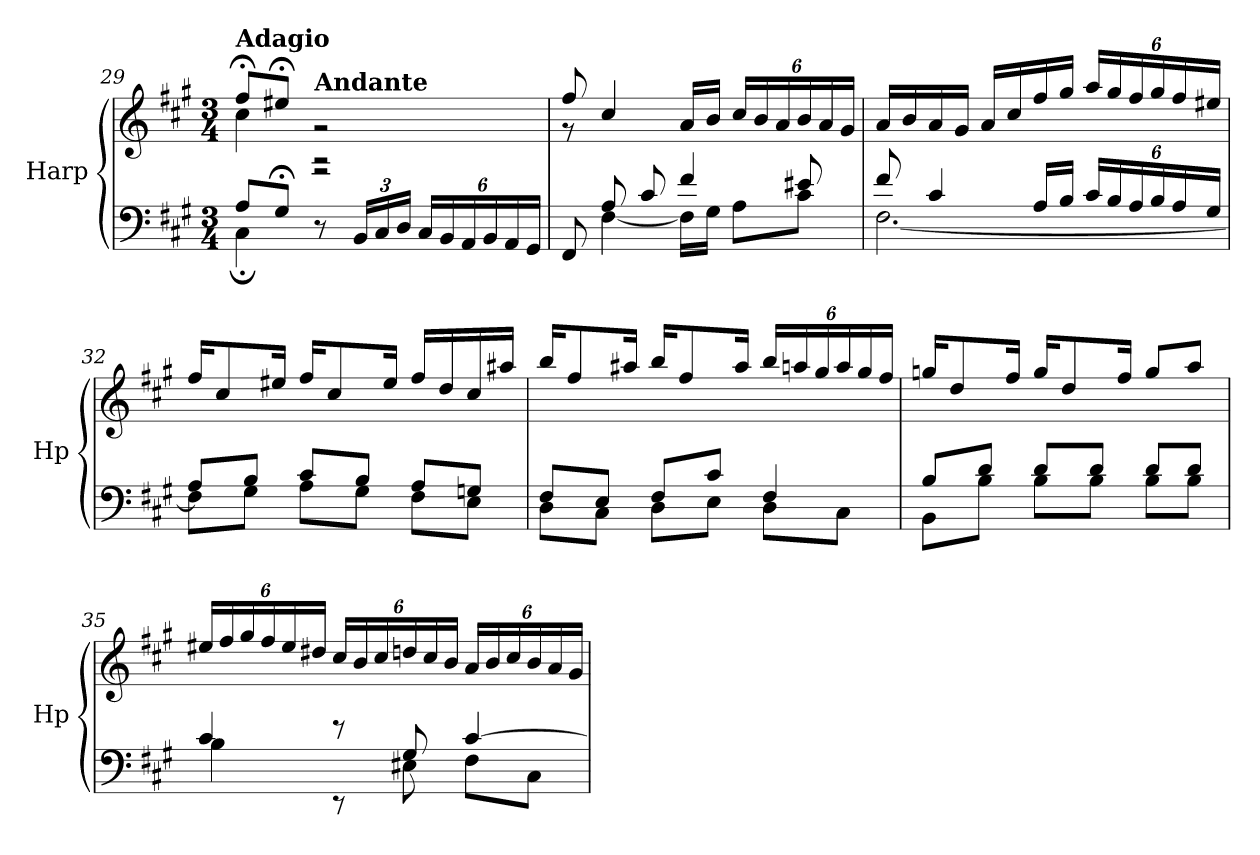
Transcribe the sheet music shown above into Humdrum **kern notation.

**kern	**kern
*part1	*part1
*staff2	*staff1
*I"Harp	*
*I'Hp	*
*clefF4	*clefG2
*k[f#c#g#]	*k[f#c#g#]
*M3/4	*M3/4
=29	=29
*^	*^
*	*	*	*^
!	!	!LO:TX:a:B:t=Adagio	!	!
8A/L	4C#;\	8ff#/L	4ryy	4cc#;\
8G#;/J	.	8ee#X;</J	.	.
!	!	!LO:TX:a:B:t=Andante	!	!
2ryy	8r	2rg	2rF	2rA
*	*Xbrackettup	*	*	*
.	24BB/LL	.	.	.
.	24C#/	.	.	.
.	24D/JJ	.	.	.
.	24C#/LL	.	.	.
.	24BB/	.	.	.
.	24AA/	.	.	.
.	24BB/	.	.	.
.	24AA/	.	.	.
.	24GG#/JJ	.	.	.
*	*	*	*v	*v
!!LO:PB:g=z
=30	=30	=30	=30
8ryy	8FF#/	8ff#/	8rg
8A/	[4F#\	4cc#/	2ryy
8c#/	.	.	.
4f#/	16F#\LL]	16a/LL	.
.	16G#\JJ	16b/JJ	.
*	*	*Xbrackettup	*
.	8A\L	24cc#/LL	.
.	.	24b/	.
.	.	24a/	.
8e#X/	8c#\J	24b/	8ryy
.	.	24a/	.
.	.	24g#/JJ	.
*	*	*v	*v
=31	=31	=31
8f#/	[2.F#\	16a/LL
.	.	16b/
4c#/	.	16a/
.	.	16g#/JJ
.	.	16a/LL
.	.	16cc#/
16A/LL	.	16ff#/
16B/JJ	.	16gg#/JJ
24c#/LL	.	24aa/LL
24B/	.	24gg#/
24A/	.	24ff#/
24B/	.	24gg#/
24A/	.	24ff#/
24G#/JJ	.	24ee#X/JJ
=32	=32	=32
8A/L	8F#\L]	16ff#/KL
.	.	8cc#/
8B/J	8G#\J	.
.	.	16ee#X/Jk
8c#/L	8A\L	16ff#/KL
.	.	8cc#/
8B/J	8G#\J	.
.	.	16ee#/Jk
8A/L	8F#\L	16ff#/LL
.	.	16dd/
8Gn/J	8E\J	16cc#/
.	.	16aa#X/JJ
!!LO:LB:g=z
=33	=33	=33
8F#/L	8D\L	16bb/KL
.	.	8ff#/
8E/J	8C#\J	.
.	.	16aa#X/Jk
8F#/L	8D\L	16bb/KL
.	.	8ff#/
8c#/J	8E\J	.
.	.	16aa#/Jk
4F#/	8D\L	24bb/LL
.	.	24aan/
.	.	24gg#/
.	8C#\J	24aa/
.	.	24gg#/
.	.	24ff#/JJ
=34	=34	=34
8B/L	8BB\L	16ggn/KL
.	.	8dd/
8d/J	8B\J	.
.	.	16ff#/Jk
8d/L	8B\L	16gg/KL
.	.	8dd/
8d/J	8B\J	.
.	.	16ff#/Jk
8d/L	8B\L	8gg/L
8d/J	8B\J	8aa/J
=35	=35	=35
*	*	*^
4c#/	4B\	24ee#X/LL	4ryy
.	.	24ff#/	.
.	.	24gg#/	.
.	.	24ff#/	.
.	.	24ee#/	.
.	.	24dd#X/JJ	.
8ryy	8rEE	24cc#/LL	8rD
.	.	24b/	.
.	.	24cc#/	.
8G#/	8E#X\	24ddn/	4.ryy
.	.	24cc#/	.
.	.	24b/JJ	.
[4c#/	8F#\L	24a/LL	.
.	.	24b/	.
.	.	24cc#/	.
.	8C#\J	24b/	.
.	.	24a/	.
.	.	24g#/JJ	.
*v	*v	*	*
*	*v	*v
=	=
*-	*-
